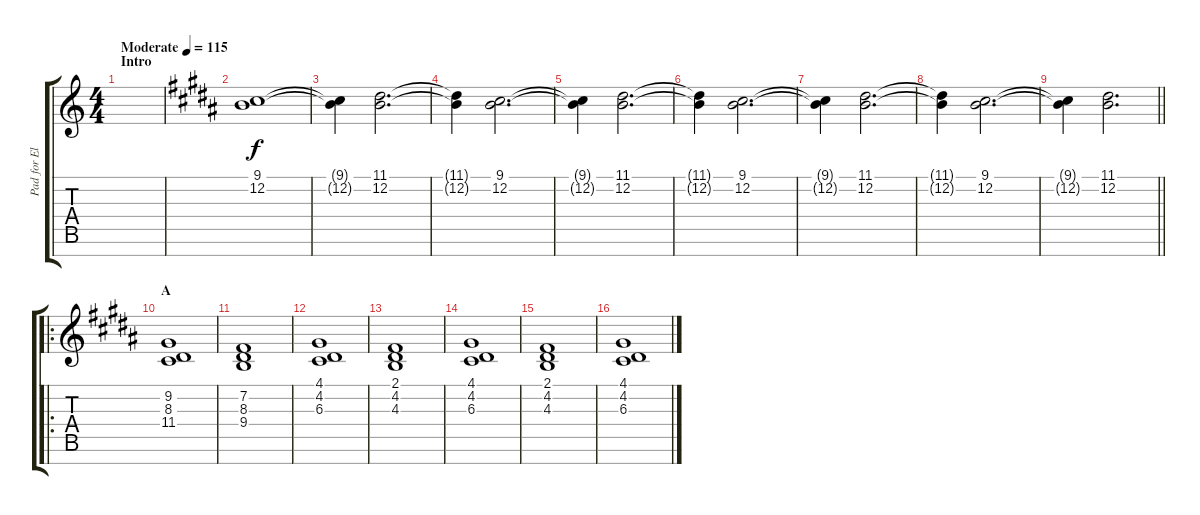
\track ("Pad for Electric Piano" "Pad for El") {instrument pad2warm}
\staff {score tabs}
\tuning (E4 B3 G3 D3 A2 E2 B1) {hide}
\ts (4 4)
\section ("" "Intro")
\tempo (115 "Moderate")
\clef g2
\ks c
|
\ks b
(9.1 12.2).1 |
(9.1{t} 12.2{t}).4 (11.1 12.2).2{d} |
(11.1{t} 12.2{t}).4 (9.1 12.2).2{d} |
(9.1{t} 12.2{t}).4 (11.1 12.2).2{d} |
(11.1{t} 12.2{t}).4 (9.1 12.2).2{d} |
(9.1{t} 12.2{t}).4 (11.1 12.2).2{d} |
(11.1{t} 12.2{t}).4 (9.1 12.2).2{d} |
\barLineRight lightlight
(9.1{t} 12.2{t}).4 (11.1 12.2).2{d} |
\ro
\section ("" "A")
(9.2 8.3 11.4).1{volume 9 balance 6 instrument pad2warm} |
(7.2 8.3 9.4).1 |
(4.1 4.2 6.3).1 |
(2.1 4.2 4.3).1 |
(4.1 4.2 6.3).1 |
(2.1 4.2 4.3).1 |
(4.1 4.2 6.3).1
